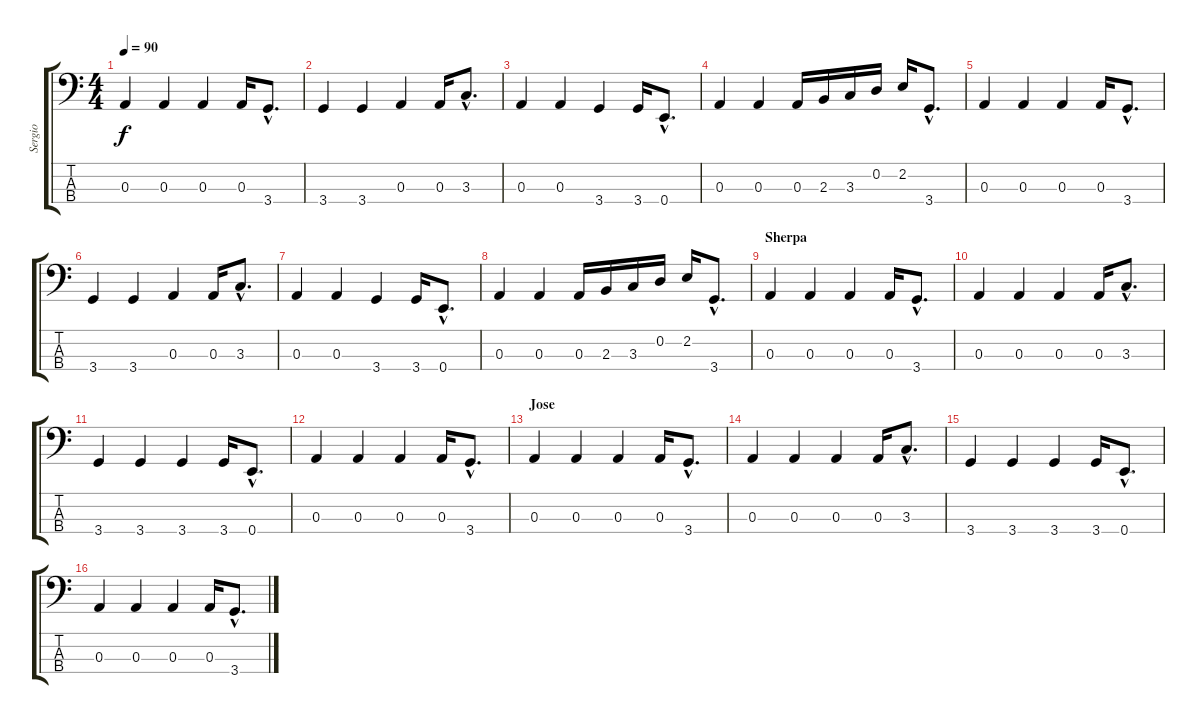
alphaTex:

\track ("Sergio" "Sergio") {instrument electricbassfinger}
\staff {score tabs}
\tuning (G2 D2 A1 E1) {hide}
\ts (4 4)
\tempo 90
\clef f4
\ks c
0.3.4{dy f} 0.3.4 0.3.4 0.3.16 3.4{hac}.8{d} |
3.4.4 3.4.4 0.3.4 0.3.16 3.3{hac}.8{d} |
0.3.4 0.3.4 3.4.4 3.4.16 0.4{hac}.8{d} |
0.3.4 0.3.4 0.3.16 2.3.16 3.3.16 0.2.16 2.2.16 3.4{hac}.8{d} |
0.3.4 0.3.4 0.3.4 0.3.16 3.4{hac}.8{d} |
3.4.4 3.4.4 0.3.4 0.3.16 3.3{hac}.8{d} |
0.3.4 0.3.4 3.4.4 3.4.16 0.4{hac}.8{d} |
0.3.4 0.3.4 0.3.16 2.3.16 3.3.16 0.2.16 2.2.16 3.4{hac}.8{d} |
\section ("" "Sherpa")
0.3.4 0.3.4 0.3.4 0.3.16 3.4{hac}.8{d} |
0.3.4 0.3.4 0.3.4 0.3.16 3.3{hac}.8{d} |
3.4.4 3.4.4 3.4.4 3.4.16 0.4{hac}.8{d} |
0.3.4 0.3.4 0.3.4 0.3.16 3.4{hac}.8{d} |
\section ("" "Jose")
0.3.4 0.3.4 0.3.4 0.3.16 3.4{hac}.8{d} |
0.3.4 0.3.4 0.3.4 0.3.16 3.3{hac}.8{d} |
3.4.4 3.4.4 3.4.4 3.4.16 0.4{hac}.8{d} |
0.3.4 0.3.4 0.3.4 0.3.16 3.4{hac}.8{d}
